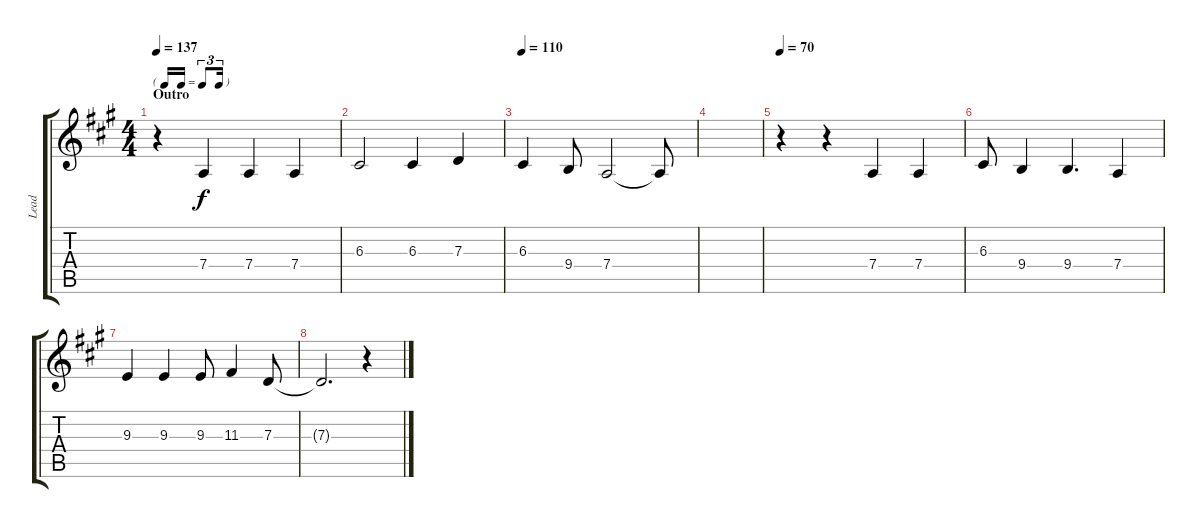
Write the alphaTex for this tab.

\track ("Lead" "Lead") {instrument violin}
\staff {score tabs}
\tuning (E4 B3 G3 D3 A2 E2) {hide}
\ts (4 4)
\tf triplet16th
\section ("" "Outro")
\tempo 137
\clef g2
\ks a
r.4{dy f} 7.4.4 7.4.4 7.4.4 |
6.3.2 6.3.4 7.3.4 |
\tempo 110
6.3.4 9.4.8 7.4.2 7.4{t}.8 |
|
\tempo 70
r.4 r.4 7.4.4 7.4.4 |
6.3.8 9.4.4 9.4.4{d} 7.4.4 |
9.3.4 9.3.4 9.3.8 11.3.4 7.3.8 |
7.3{t}.2{d} r.4
